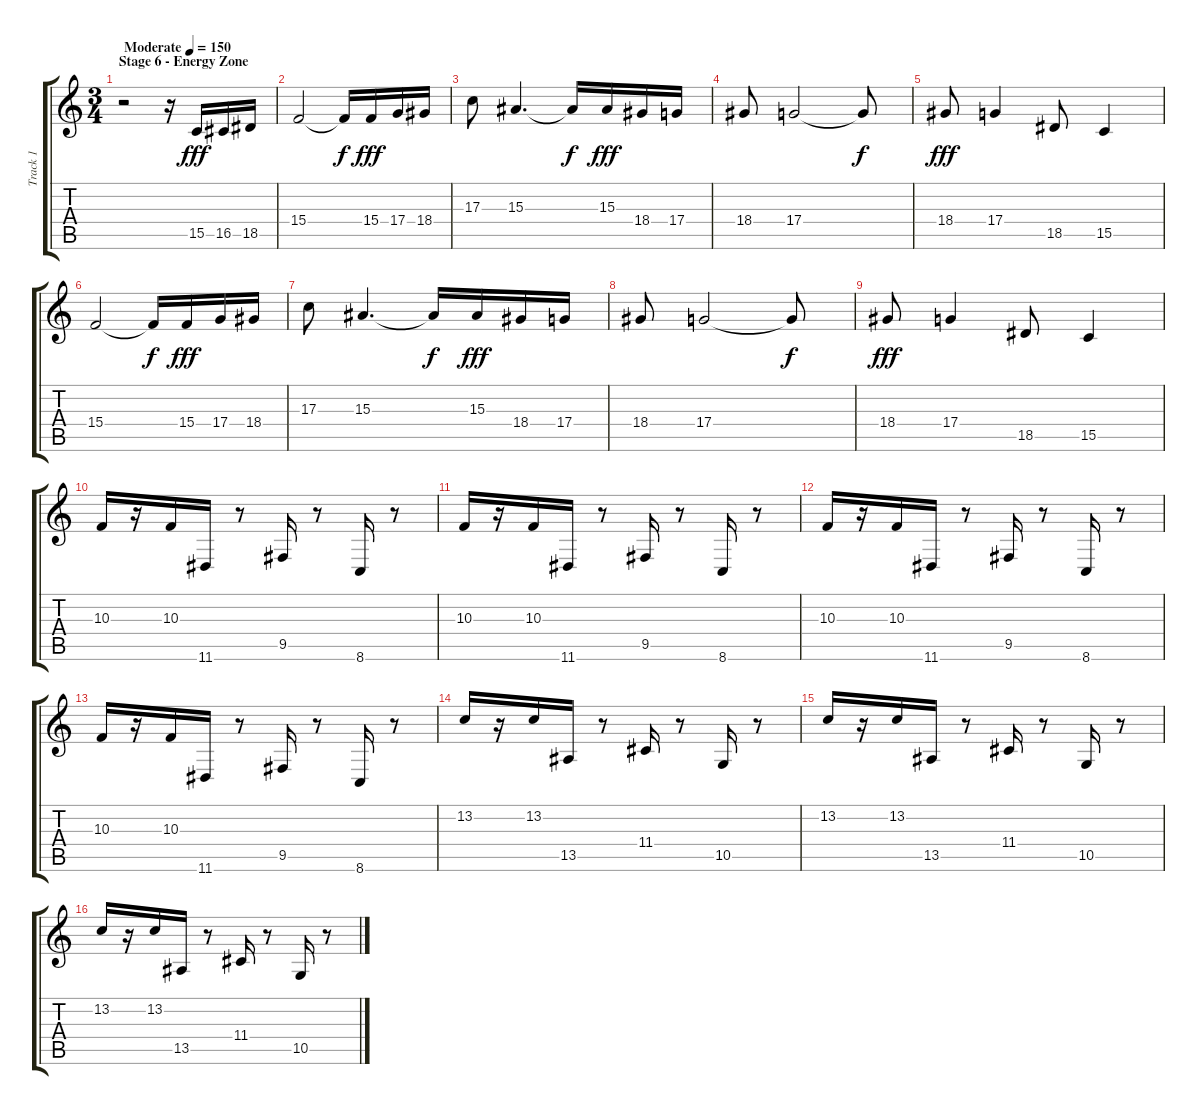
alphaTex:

\track ("Track 1" "Track 1") {instrument lead2sawtooth}
\staff {score tabs}
\tuning (E4 B3 G3 D3 A2 E2) {hide}
\ts (3 4)
\section ("" "Stage 6 - Energy Zone")
\tempo (150 "Moderate")
\clef g2
\ks c
r.2{dy fff instrument lead2sawtooth} r.16 15.5.16 16.5.16 18.5.16 |
15.4.2 15.4{t}.16{dy f} 15.4.16{dy fff} 17.4.16 18.4.16 |
17.3.8 15.3.4{d} 15.3{t}.16{dy f} 15.3.16{dy fff} 18.4.16 17.4.16 |
18.4.8 17.4.2 17.4{t}.8{dy f} |
18.4.8{dy fff} 17.4.4 18.5.8 15.5.4 |
15.4.2 15.4{t}.16{dy f} 15.4.16{dy fff} 17.4.16 18.4.16 |
17.3.8 15.3.4{d} 15.3{t}.16{dy f} 15.3.16{dy fff} 18.4.16 17.4.16 |
18.4.8 17.4.2 17.4{t}.8{dy f} |
18.4.8{dy fff} 17.4.4 18.5.8 15.5.4 |
10.3.16 r.16 10.3.16 11.6.16 r.8 9.5.16 r.8 8.6.16 r.8 |
10.3.16 r.16 10.3.16 11.6.16 r.8 9.5.16 r.8 8.6.16 r.8 |
10.3.16 r.16 10.3.16 11.6.16 r.8 9.5.16 r.8 8.6.16 r.8 |
10.3.16 r.16 10.3.16 11.6.16 r.8 9.5.16 r.8 8.6.16 r.8 |
13.2.16 r.16 13.2.16 13.5.16 r.8 11.4.16 r.8 10.5.16 r.8 |
13.2.16 r.16 13.2.16 13.5.16 r.8 11.4.16 r.8 10.5.16 r.8 |
13.2.16 r.16 13.2.16 13.5.16 r.8 11.4.16 r.8 10.5.16 r.8
